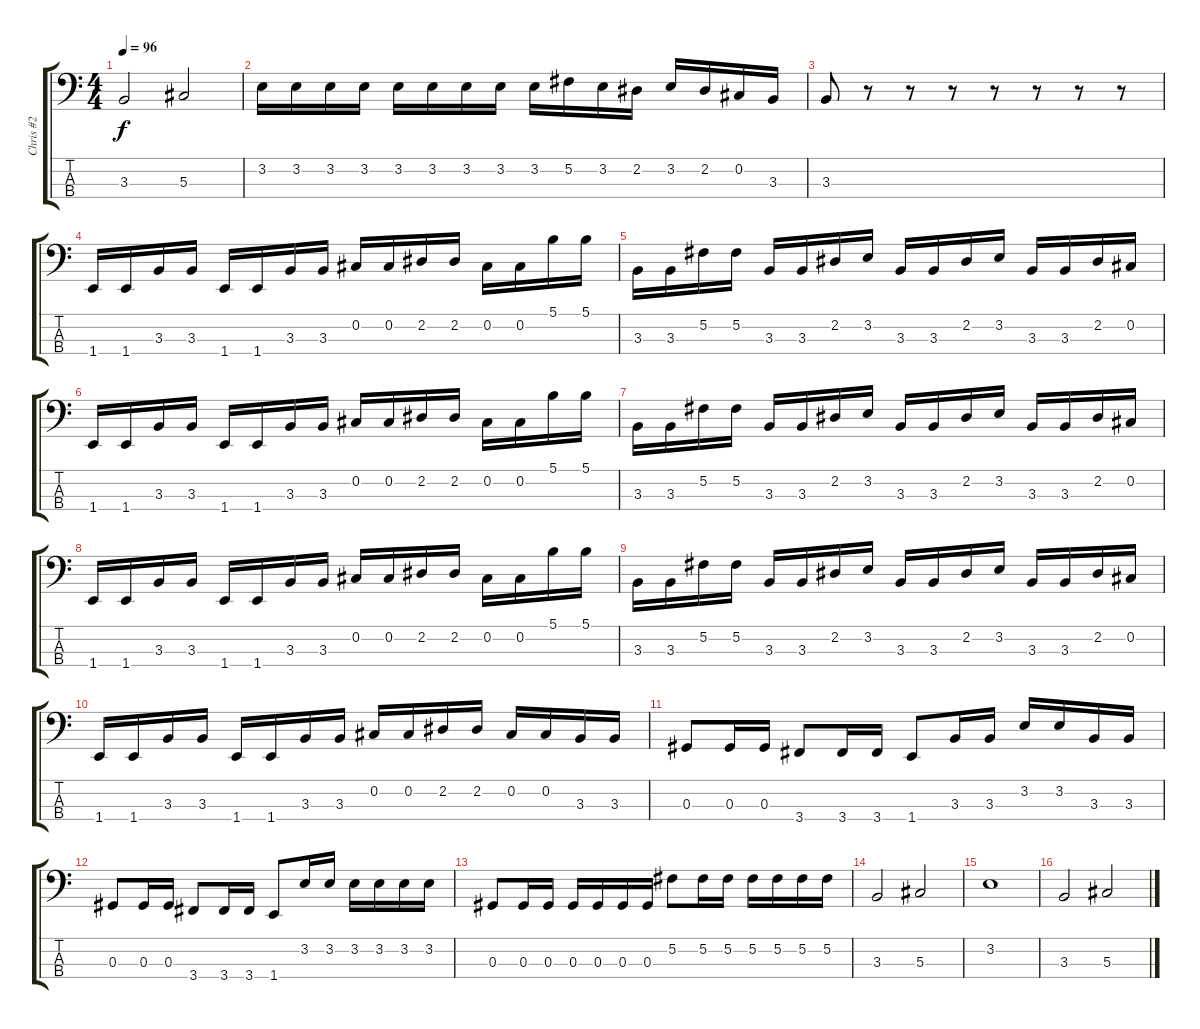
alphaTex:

\track ("Chris #2" "Chris #2") {instrument electricbasspick}
\staff {score tabs}
\tuning (Gb2 Db2 Ab1 Eb1) {hide}
\ts (4 4)
\tempo 96
\clef f4
\ks c
3.3.2{dy f} 5.3.2 |
3.2.16 3.2.16 3.2.16 3.2.16 3.2.16 3.2.16 3.2.16 3.2.16 3.2.16 5.2.16 3.2.16 2.2.16 3.2.16 2.2.16 0.2.16 3.3.16 |
3.3.8 r.8 r.8 r.8 r.8 r.8 r.8 r.8 |
1.4.16 1.4.16 3.3.16 3.3.16 1.4.16 1.4.16 3.3.16 3.3.16 0.2.16 0.2.16 2.2.16 2.2.16 0.2.16 0.2.16 5.1.16 5.1.16 |
3.3.16 3.3.16 5.2.16 5.2.16 3.3.16 3.3.16 2.2.16 3.2.16 3.3.16 3.3.16 2.2.16 3.2.16 3.3.16 3.3.16 2.2.16 0.2.16 |
1.4.16 1.4.16 3.3.16 3.3.16 1.4.16 1.4.16 3.3.16 3.3.16 0.2.16 0.2.16 2.2.16 2.2.16 0.2.16 0.2.16 5.1.16 5.1.16 |
3.3.16 3.3.16 5.2.16 5.2.16 3.3.16 3.3.16 2.2.16 3.2.16 3.3.16 3.3.16 2.2.16 3.2.16 3.3.16 3.3.16 2.2.16 0.2.16 |
1.4.16 1.4.16 3.3.16 3.3.16 1.4.16 1.4.16 3.3.16 3.3.16 0.2.16 0.2.16 2.2.16 2.2.16 0.2.16 0.2.16 5.1.16 5.1.16 |
3.3.16 3.3.16 5.2.16 5.2.16 3.3.16 3.3.16 2.2.16 3.2.16 3.3.16 3.3.16 2.2.16 3.2.16 3.3.16 3.3.16 2.2.16 0.2.16 |
1.4.16 1.4.16 3.3.16 3.3.16 1.4.16 1.4.16 3.3.16 3.3.16 0.2.16 0.2.16 2.2.16 2.2.16 0.2.16 0.2.16 3.3.16 3.3.16 |
0.3.8 0.3.16 0.3.16 3.4.8 3.4.16 3.4.16 1.4.8 3.3.16 3.3.16 3.2.16 3.2.16 3.3.16 3.3.16 |
0.3.8 0.3.16 0.3.16 3.4.8 3.4.16 3.4.16 1.4.8 3.2.16 3.2.16 3.2.16 3.2.16 3.2.16 3.2.16 |
0.3.8 0.3.16 0.3.16 0.3.16 0.3.16 0.3.16 0.3.16 5.2.8 5.2.16 5.2.16 5.2.16 5.2.16 5.2.16 5.2.16 |
3.3.2 5.3.2 |
3.2.1 |
3.3.2 5.3.2
